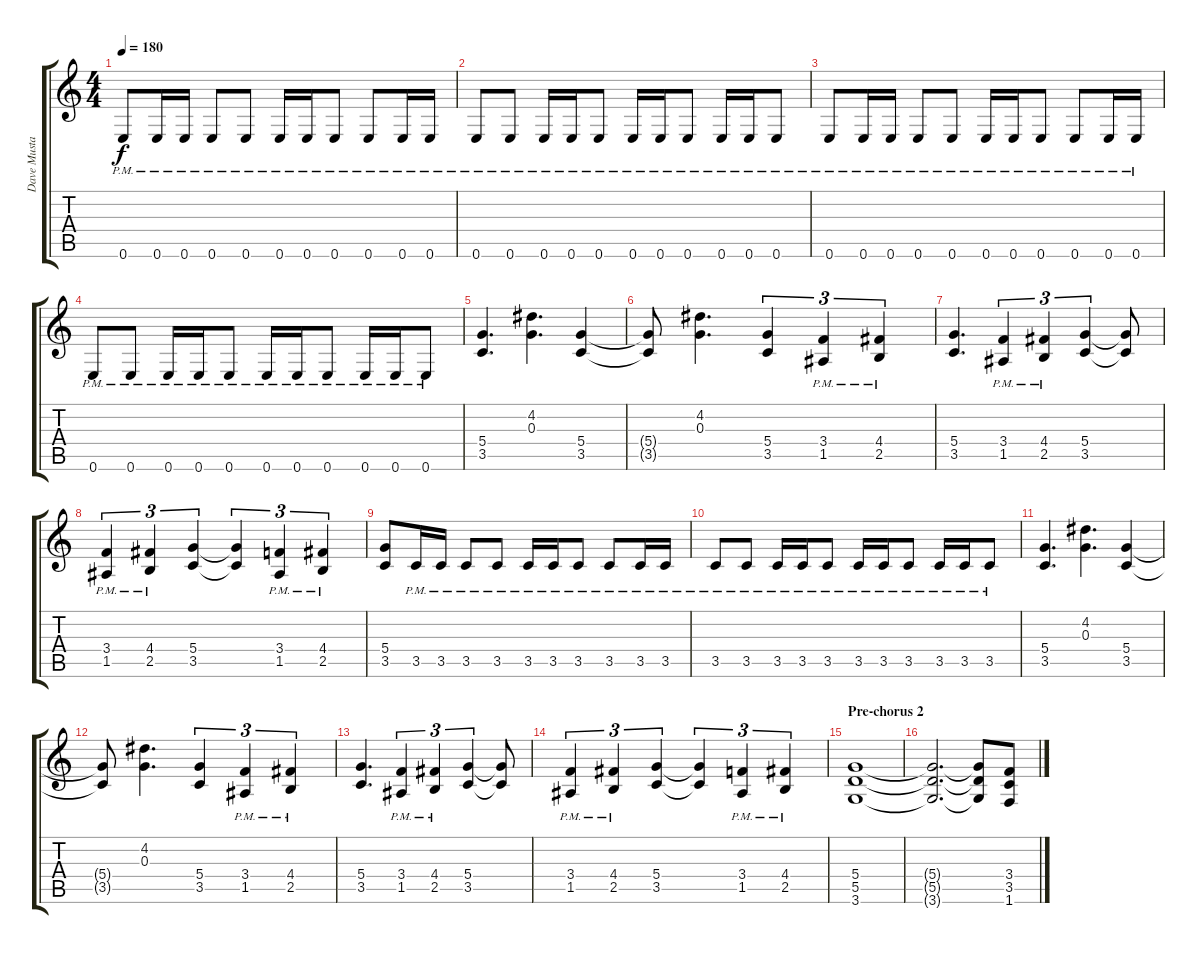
\track ("Dave Mustaine" "Dave Musta") {instrument distortionguitar}
\staff {score tabs}
\tuning (E4 B3 G3 D3 A2 E2) {hide}
\ts (4 4)
\tempo 180
\clef g2
\ks c
0.6{pm}.8{dy f} 0.6{pm}.16 0.6{pm}.16 0.6{pm}.8 0.6{pm}.8 0.6{pm}.16 0.6{pm}.16 0.6{pm}.8 0.6{pm}.8 0.6{pm}.16 0.6{pm}.16 |
0.6{pm}.8 0.6{pm}.8 0.6{pm}.16 0.6{pm}.16 0.6{pm}.8 0.6{pm}.16 0.6{pm}.16 0.6{pm}.8 0.6{pm}.16 0.6{pm}.16 0.6{pm}.8 |
0.6{pm}.8 0.6{pm}.16 0.6{pm}.16 0.6{pm}.8 0.6{pm}.8 0.6{pm}.16 0.6{pm}.16 0.6{pm}.8 0.6{pm}.8 0.6{pm}.16 0.6{pm}.16 |
0.6{pm}.8 0.6{pm}.8 0.6{pm}.16 0.6{pm}.16 0.6{pm}.8 0.6{pm}.16 0.6{pm}.16 0.6{pm}.8 0.6{pm}.16 0.6{pm}.16 0.6{pm}.8 |
(5.4 3.5).4{d} (4.2 0.3).4{d} (5.4 3.5).4 |
(5.4{t} 3.5{t}).8 (4.2 0.3).4{d} (5.4 3.5).4{tu (3 2)} (3.4{pm} 1.5{pm}).4{tu (3 2)} (4.4{pm} 2.5{pm}).4{tu (3 2)} |
(5.4 3.5).4{d} (3.4{pm} 1.5{pm}).4{tu (3 2)} (4.4{pm} 2.5{pm}).4{tu (3 2)} (5.4 3.5).4{tu (3 2)} (5.4{t} 3.5{t}).8 |
(3.4{pm} 1.5{pm}).4{tu (3 2)} (4.4{pm} 2.5{pm}).4{tu (3 2)} (5.4 3.5).4{tu (3 2)} (5.4{t} 3.5{t}).4{tu (3 2)} (3.4{pm} 1.5{pm}).4{tu (3 2)} (4.4{pm} 2.5{pm}).4{tu (3 2)} |
(5.4 3.5).8 3.5{pm}.16 3.5{pm}.16 3.5{pm}.8 3.5{pm}.8 3.5{pm}.16 3.5{pm}.16 3.5{pm}.8 3.5{pm}.8 3.5{pm}.16 3.5{pm}.16 |
3.5{pm}.8 3.5{pm}.8 3.5{pm}.16 3.5{pm}.16 3.5{pm}.8 3.5{pm}.16 3.5{pm}.16 3.5{pm}.8 3.5{pm}.16 3.5{pm}.16 3.5{pm}.8 |
(5.4 3.5).4{d} (4.2 0.3).4{d} (5.4 3.5).4 |
(5.4{t} 3.5{t}).8 (4.2 0.3).4{d} (5.4 3.5).4{tu (3 2)} (3.4{pm} 1.5{pm}).4{tu (3 2)} (4.4{pm} 2.5{pm}).4{tu (3 2)} |
(5.4 3.5).4{d} (3.4{pm} 1.5{pm}).4{tu (3 2)} (4.4{pm} 2.5{pm}).4{tu (3 2)} (5.4 3.5).4{tu (3 2)} (5.4{t} 3.5{t}).8 |
(3.4{pm} 1.5{pm}).4{tu (3 2)} (4.4{pm} 2.5{pm}).4{tu (3 2)} (5.4 3.5).4{tu (3 2)} (5.4{t} 3.5{t}).4{tu (3 2)} (3.4{pm} 1.5{pm}).4{tu (3 2)} (4.4{pm} 2.5{pm}).4{tu (3 2)} |
\section ("" "Pre-chorus 2")
(5.4 5.5 3.6).1{volume 14} |
(5.4{t} 5.5{t} 3.6{t}).2{d} (5.4{t} 5.5{t} 3.6{t}).8 (3.4 3.5 1.6).8
